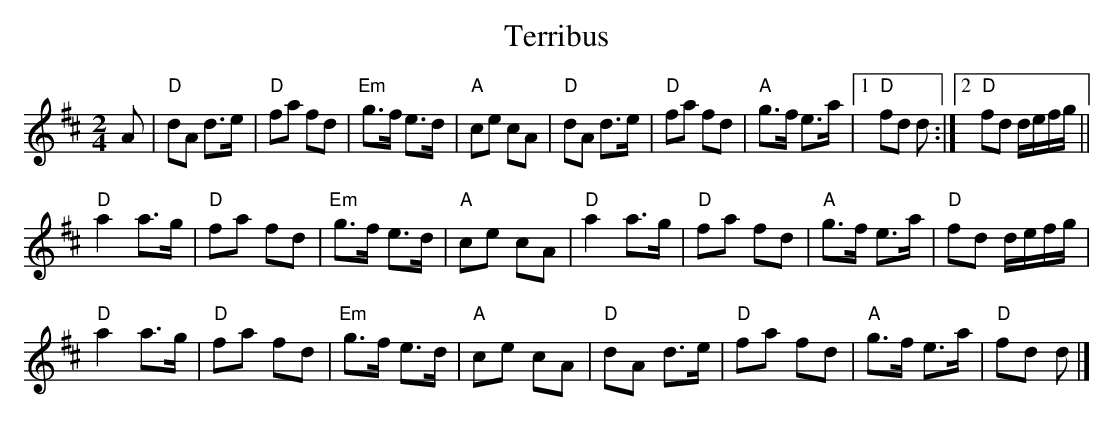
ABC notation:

X:1
T:Terribus
M:2/4
L:1/8
K:D
A|\
"D"dA d>e|"D"fa fd|"Em"g>f e>d|"A"ce cA|\
"D"dA d>e|"D"fa fd|"A"g>f e>a|[1 "D"fd d:|[2 "D"fd d/e/f/g/||
"D"a2 a>g|"D"fa fd|"Em"g>f e>d|"A"ce cA|\
"D"a2 a>g|"D"fa fd|"A"g>f e>a|"D"fd d/e/f/g/|
"D"a2 a>g|"D"fa fd|"Em"g>f e>d |"A"ce cA|\
"D"dA d>e|"D"fa fd|"A"g>f e>a| "D"fd d|]
